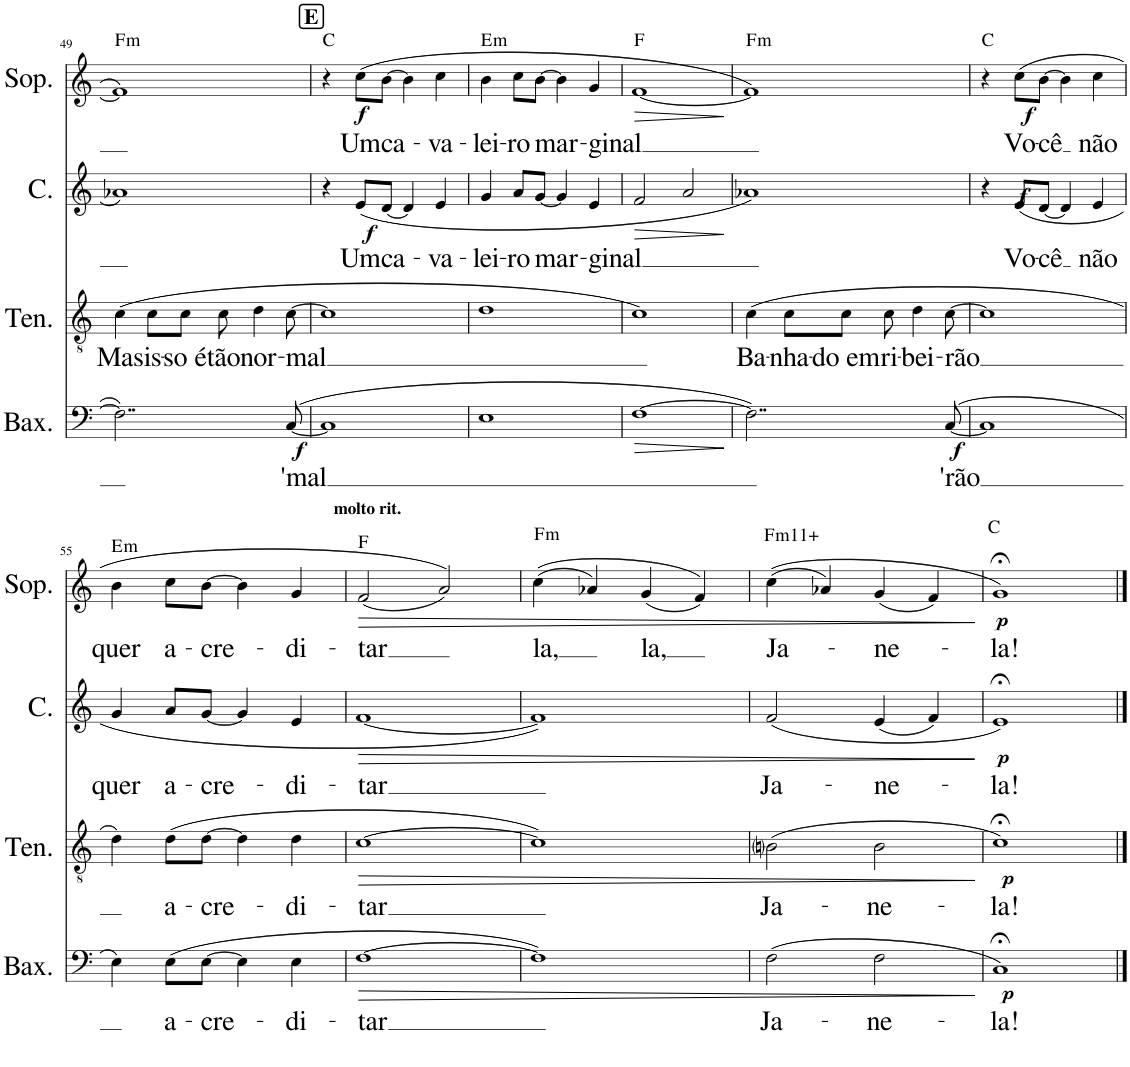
**kern	**text	**dynam	**kern	**text	**dynam	**kern	**text	**dynam	**kern	**text	**dynam	**harte
*part4	*part4	*part4	*part3	*part3	*part3	*part2	*part2	*part2	*part1	*part1	*part1	*part1
*staff4	*staff4	*staff4	*staff3	*staff3	*staff3	*staff2	*staff2	*staff2	*staff1	*staff1	*staff1	*
*I"Baixo	*	*	*I"Tenor	*	*	*I"Contralto	*	*	*I"Soprano	*	*	*
*I'Bax.	*	*	*I'Ten.	*	*	*I'C.	*	*	*I'Sop.	*	*	*
!!LO:PB:g=z
*clefF4	*	*	*clefGv2	*	*	*clefG2	*	*	*clefG2	*	*	*
*k[]	*	*	*k[]	*	*	*k[]	*	*	*k[]	*	*	*
*M4/4	*	*	*M4/4	*	*	*M4/4	*	*	*M4/4	*	*	*
=49	=49	=49	=49	=49	=49	=49	=49	=49	=49	=49	=49	=49
!	!	!	!	!LO:LY:b	!	!	!	!	!	!	!	!LO:H:kt=m
2..F\]	.	.	(4c\	Mas	.	1a-X	.	.	1f]	.	.	F:min
!	!	!	!	!LO:LY:b	!	!	!	!	!	!	!	!
.	.	.	8c\L	is-	.	.	.	.	.	.	.	.
!	!	!	!	!LO:LY:b	!	!	!	!	!	!	!	!
.	.	.	8c\J	-so é	.	.	.	.	.	.	.	.
!	!	!	!	!LO:LY:b	!	!	!	!	!	!	!	!
.	.	.	8c\	tão	.	.	.	.	.	.	.	.
!	!	!	!	!LO:LY:b	!	!	!	!	!	!	!	!
.	.	.	4d\	nor-	.	.	.	.	.	.	.	.
!	!LO:LY:b	!LO:DY:b	!	!LO:LY:b	!	!	!	!	!	!	!	!
([8C/	'mal	f	[8c\	-mal	.	.	.	.	.	.	.	.
!!LO:REH:place=s1:a:B:cj:fs=14:t=E
=50	=50	=50	=50	=50	=50	=50	=50	=50	=50	=50	=50	=50
1C]	.	.	1c]	.	.	4r	.	.	4r	.	.	C:maj
!	!	!	!	!	!	!	!LO:LY:b	!LO:DY:b	!	!LO:LY:b	!LO:DY:b	!
.	.	.	.	.	.	(8e/L	Um	f	(8cc\L	Um	f	.
!	!	!	!	!	!	!	!LO:LY:b	!	!	!LO:LY:b	!	!
.	.	.	.	.	.	[8d/J	ca-	.	[8b\J	ca-	.	.
.	.	.	.	.	.	4d/]	.	.	4b\]	.	.	.
!	!	!	!	!	!	!	!LO:LY:b	!	!	!LO:LY:b	!	!
.	.	.	.	.	.	4e/	-va-	.	4cc\	-va-	.	.
=51	=51	=51	=51	=51	=51	=51	=51	=51	=51	=51	=51	=51
!	!	!	!	!	!	!	!LO:LY:b	!	!	!LO:LY:b	!	!LO:H:kt=m
1E	.	.	1d	.	.	4g/	-lei-	.	4b\	-lei-	.	E:min
!	!	!	!	!	!	!	!LO:LY:b	!	!	!LO:LY:b	!	!
.	.	.	.	.	.	8a/L	-ro	.	8cc\L	-ro	.	.
!	!	!	!	!	!	!	!LO:LY:b	!	!	!LO:LY:b	!	!
.	.	.	.	.	.	[8g/J	mar-	.	[8b\J	mar-	.	.
.	.	.	.	.	.	4g/]	.	.	4b\]	.	.	.
!	!	!	!	!	!	!	!LO:LY:b	!	!	!LO:LY:b	!	!
.	.	.	.	.	.	4e/	-ginal	.	4g/	-ginal	.	.
=52	=52	=52	=52	=52	=52	=52	=52	=52	=52	=52	=52	=52
!	!	!LO:HP:b	!	!	!	!	!	!LO:HP:b	!	!	!LO:HP:b	!
[1F	.	>	1c)	.	.	2f/	.	>	[1f	.	>	F:maj
.	.	.	.	.	.	2a/	.	.	.	.	.	.
.	.	]	.	.	.	.	.	]	.	.	]	.
=53	=53	=53	=53	=53	=53	=53	=53	=53	=53	=53	=53	=53
!	!	!	!	!LO:LY:b	!	!	!	!	!	!	!	!LO:H:kt=m
2..F\])	.	.	(4c\	Ba-	.	1a-X)	.	.	1f])	.	.	F:min
!	!	!	!	!LO:LY:b	!	!	!	!	!	!	!	!
.	.	.	8c\L	-nha-	.	.	.	.	.	.	.	.
!	!	!	!	!LO:LY:b	!	!	!	!	!	!	!	!
.	.	.	8c\J	-do em	.	.	.	.	.	.	.	.
!	!	!	!	!LO:LY:b	!	!	!	!	!	!	!	!
.	.	.	8c\	ri-	.	.	.	.	.	.	.	.
!	!	!	!	!LO:LY:b	!	!	!	!	!	!	!	!
.	.	.	4d\	-bei-	.	.	.	.	.	.	.	.
!	!LO:LY:b	!LO:DY:b	!	!LO:LY:b	!	!	!	!	!	!	!	!
([8C/	'rão	f	[8c\	-rão	.	.	.	.	.	.	.	.
=54	=54	=54	=54	=54	=54	=54	=54	=54	=54	=54	=54	=54
1C]	.	.	1c]	.	.	4r	.	.	4r	.	.	C:maj
!	!	!	!	!	!	!	!LO:LY:b	!LO:DY:b	!	!LO:LY:b	!LO:DY:b	!
.	.	.	.	.	.	(8e/L	Vo-	f	(8cc\L	Vo-	f	.
!	!	!	!	!	!	!	!LO:LY:b	!	!	!LO:LY:b	!	!
.	.	.	.	.	.	[8d/J	-cê	.	[8b\J	-cê	.	.
.	.	.	.	.	.	4d/]	.	.	4b\]	.	.	.
!	!	!	!	!	!	!	!LO:LY:b	!	!	!LO:LY:b	!	!
.	.	.	.	.	.	4e/	não	.	4cc\	não	.	.
!!LO:LB:g=z
=55	=55	=55	=55	=55	=55	=55	=55	=55	=55	=55	=55	=55
!	!	!	!	!	!	!	!LO:LY:b	!	!	!LO:LY:b	!	!LO:H:kt=m
4E\)	.	.	4d\)	.	.	4g/	quer	.	4b\	quer	.	E:min
!	!LO:LY:b	!	!	!LO:LY:b	!	!	!LO:LY:b	!	!	!LO:LY:b	!	!
(8E\L	a-	.	(8d\L	a-	.	8a/L	a-	.	8cc\L	a-	.	.
!	!LO:LY:b	!	!	!LO:LY:b	!	!	!LO:LY:b	!	!	!LO:LY:b	!	!
[8E\J	-cre-	.	[8d\J	-cre-	.	[8g/J	-cre-	.	[8b\J	-cre-	.	.
4E\]	.	.	4d\]	.	.	4g/]	.	.	4b\]	.	.	.
!	!LO:LY:b	!	!	!LO:LY:b	!	!	!LO:LY:b	!	!	!LO:LY:b	!	!
4E\	-di-	.	4d\	-di-	.	4e/	-di-	.	4g/	-di-	.	.
=56	=56	=56	=56	=56	=56	=56	=56	=56	=56	=56	=56	=56
!	!	!	!	!	!	!	!	!	!LO:TX:a:B:t=molto rit.	!	!	!
!	!LO:LY:b	!LO:HP:b	!	!LO:LY:b	!LO:HP:b	!	!LO:LY:b	!LO:HP:b	!	!LO:LY:b	!LO:HP:b	!
[1F	-tar	>	[1c	-tar	>	[1f	-tar	>	(2f/	-tar	>	F:maj
.	.	.	.	.	.	.	.	.	2a/))	.	.	.
=57	=57	=57	=57	=57	=57	=57	=57	=57	=57	=57	=57	=57
!	!	!	!	!	!	!	!	!	!	!LO:LY:b	!	!LO:H:kt=m
1F])	.	.	1c])	.	.	1f])	.	.	((4cc\	la,	.	F:min
.	.	.	.	.	.	.	.	.	4a-X/)	.	.	.
!	!	!	!	!	!	!	!	!	!	!LO:LY:b	!	!
.	.	.	.	.	.	.	.	.	(4g/	la,	.	.
.	.	.	.	.	.	.	.	.	4f/))	.	.	.
=58	=58	=58	=58	=58	=58	=58	=58	=58	=58	=58	=58	=58
!	!LO:LY:b	!	!	!LO:LY:b	!	!	!LO:LY:b	!	!	!LO:LY:b	!	!LO:H:kt=m11
(2F\	Ja-	.	(2Bni\	Ja-	.	(2f/	Ja-	.	((4cc\	Ja-	.	F:(b3,#5,b7,9,11)
.	.	.	.	.	.	.	.	.	4a-X/)	.	.	.
!	!LO:LY:b	!	!	!LO:LY:b	!	!	!LO:LY:b	!	!	!LO:LY:b	!	!
2F\	-ne-	.	2B\	-ne-	.	(4e/	-ne-	.	(4g/	-ne-	.	.
.	.	.	.	.	.	4f/)	.	.	4f/)	.	.	.
.	.	]	.	.	]	.	.	]	.	.	]	.
=59	=59	=59	=59	=59	=59	=59	=59	=59	=59	=59	=59	=59
!	!LO:LY:b	!LO:DY:b	!	!LO:LY:b	!LO:DY:b	!	!LO:LY:b	!LO:DY:b	!	!LO:LY:b	!LO:DY:b	!
1C;<)	-la!	p	1c;<)	-la!	p	1e;<)	-la!	p	1g;<)	-la!	p	C:maj
==	==	==	==	==	==	==	==	==	==	==	==	==
*-	*-	*-	*-	*-	*-	*-	*-	*-	*-	*-	*-	*-
